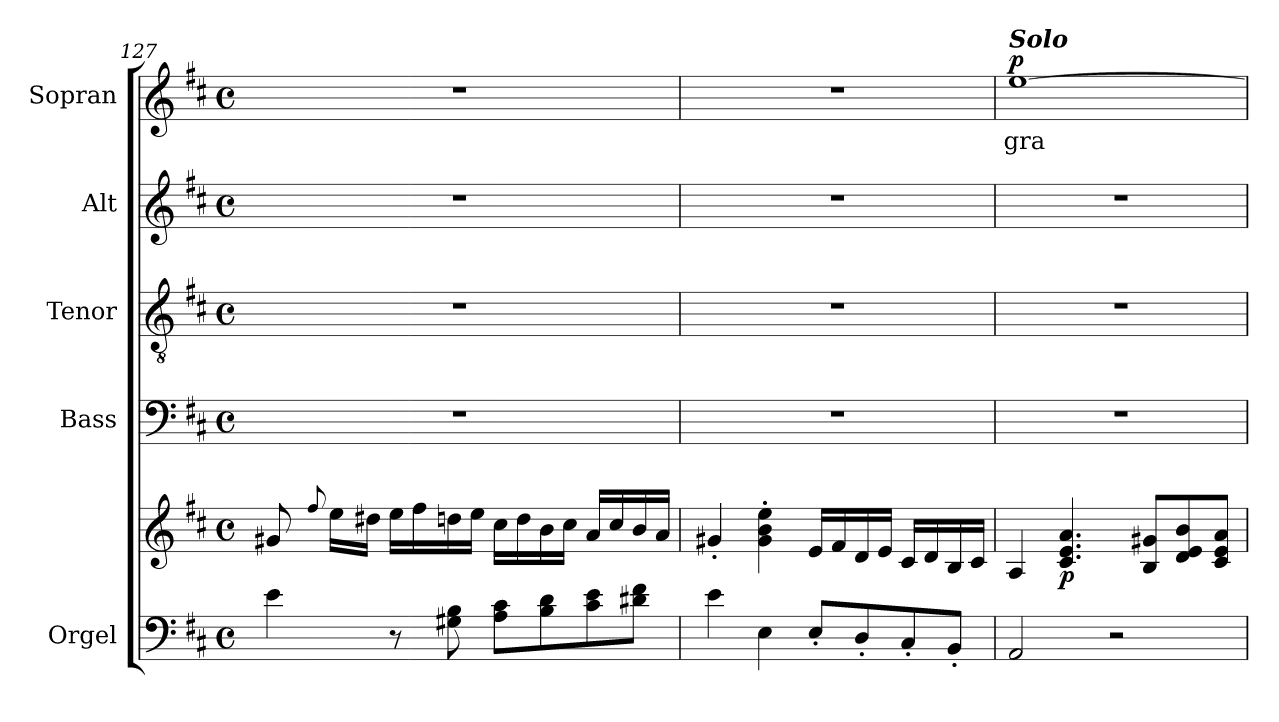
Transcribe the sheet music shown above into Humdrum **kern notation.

**kern	**kern	**dynam	**kern	**kern	**kern	**kern	**text	**dynam
*part5	*part5	*part5	*part4	*part3	*part2	*part1	*part1	*part1
*staff6	*staff5	*staff5/6	*staff4	*staff3	*staff2	*staff1	*staff1	*staff1
*I"Orgel	*	*	*I"Bass	*I"Tenor	*I"Alt	*I"Sopran	*	*
*I'Org.	*	*	*I'B.	*I'T.	*I'A.	*I'S.	*	*
*clefF4	*clefG2	*	*clefF4	*clefGv2	*clefG2	*clefG2	*	*
*k[f#c#]	*k[f#c#]	*	*k[f#c#]	*k[f#c#]	*k[f#c#]	*k[f#c#]	*	*
*D:	*D:	*	*D:	*D:	*D:	*D:	*	*
*M4/4	*M4/4	*	*M4/4	*M4/4	*M4/4	*M4/4	*	*
*met(c)	*met(c)	*	*met(c)	*met(c)	*met(c)	*met(c)	*	*
=127	=127	=127	=127	=127	=127	=127	=127	=127
4e\	8g#X/	.	1r	1r	1r	1r	.	.
.	8qqff#/	.	.	.	.	.	.	.
.	16ee\LL	.	.	.	.	.	.	.
.	16dd#X\JJ	.	.	.	.	.	.	.
8r	16ee\LL	.	.	.	.	.	.	.
.	16ff#\	.	.	.	.	.	.	.
8G#X\ 8B\	16ddn\	.	.	.	.	.	.	.
.	16ee\JJ	.	.	.	.	.	.	.
8A\ 8c#\L	16cc#\LL	.	.	.	.	.	.	.
.	16dd\	.	.	.	.	.	.	.
8B\ 8d\	16b\	.	.	.	.	.	.	.
.	16cc#\JJ	.	.	.	.	.	.	.
8c#\ 8e\	16a/LL	.	.	.	.	.	.	.
.	16cc#/	.	.	.	.	.	.	.
8d#X\ 8f#\J	16b/	.	.	.	.	.	.	.
.	16a/JJ	.	.	.	.	.	.	.
!!LO:PB:g=z
=128	=128	=128	=128	=128	=128	=128	=128	=128
4e\	4g#X'</	.	1r	1r	1r	1r	.	.
4E\	4g#\'> 4b\'> 4ee\'>	.	.	.	.	.	.	.
8E'</L	16e/LL	.	.	.	.	.	.	.
.	16f#/	.	.	.	.	.	.	.
8D'</	16d/	.	.	.	.	.	.	.
.	16e/JJ	.	.	.	.	.	.	.
8C#'</	16c#/LL	.	.	.	.	.	.	.
.	16d/	.	.	.	.	.	.	.
8BB'</J	16B/	.	.	.	.	.	.	.
.	16c#/JJ	.	.	.	.	.	.	.
=129	=129	=129	=129	=129	=129	=129	=129	=129
!	!	!	!	!	!	!LO:TX:a:Bi:t=Solo	!	!
!	!	!	!	!	!	!	!LO:LY:b	!LO:DY:a
2AA/	4A/	.	1r	1r	1r	[1ee	gra-	p
!	!	!LO:DY:b	!	!	!	!	!	!
.	4.c#/ 4.e/ 4.a/	p	.	.	.	.	.	.
2r	.	.	.	.	.	.	.	.
.	8B/ 8g#X/L	.	.	.	.	.	.	.
.	8d/ 8e/ 8b/	.	.	.	.	.	.	.
.	8c#/ 8e/ 8a/J	.	.	.	.	.	.	.
=	=	=	=	=	=	=	=	=
*-	*-	*-	*-	*-	*-	*-	*-	*-
